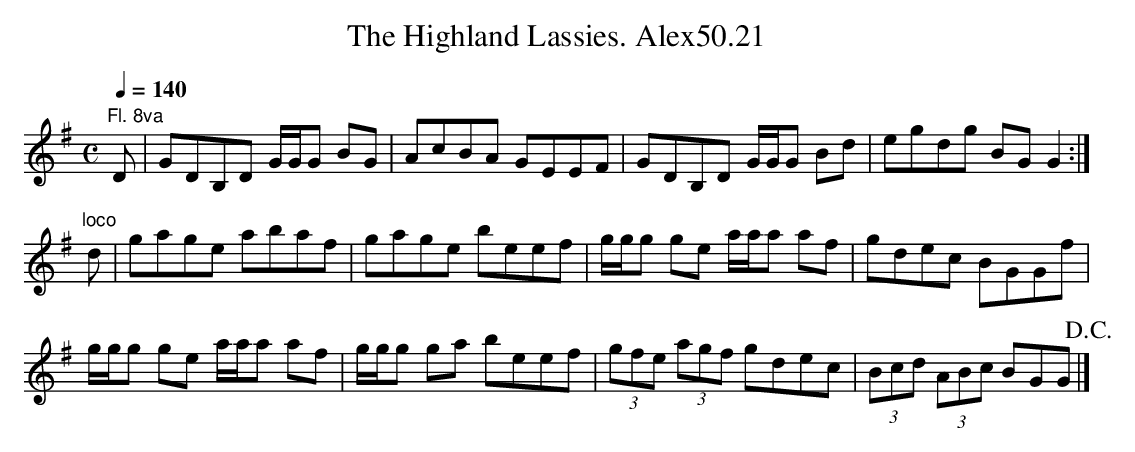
X:1
T:Highland Lassies. Alex50.21, The
M:C
L:1/8
Q:1/4=140
K:G
"Fl. 8va"D|GDB,D G/G/G BG|AcBA GEEF|GDB,D G/G/G Bd|egdg BG G2:|
"loco"d|gage abaf|gage beef|g/g/g ge a/a/a af|gdec BGGf|
g/g/g ge a/a/a af|g/g/g ga beef|(3gfe (3agf gdec|(3Bcd (3ABc BGG!D.C.!|]
